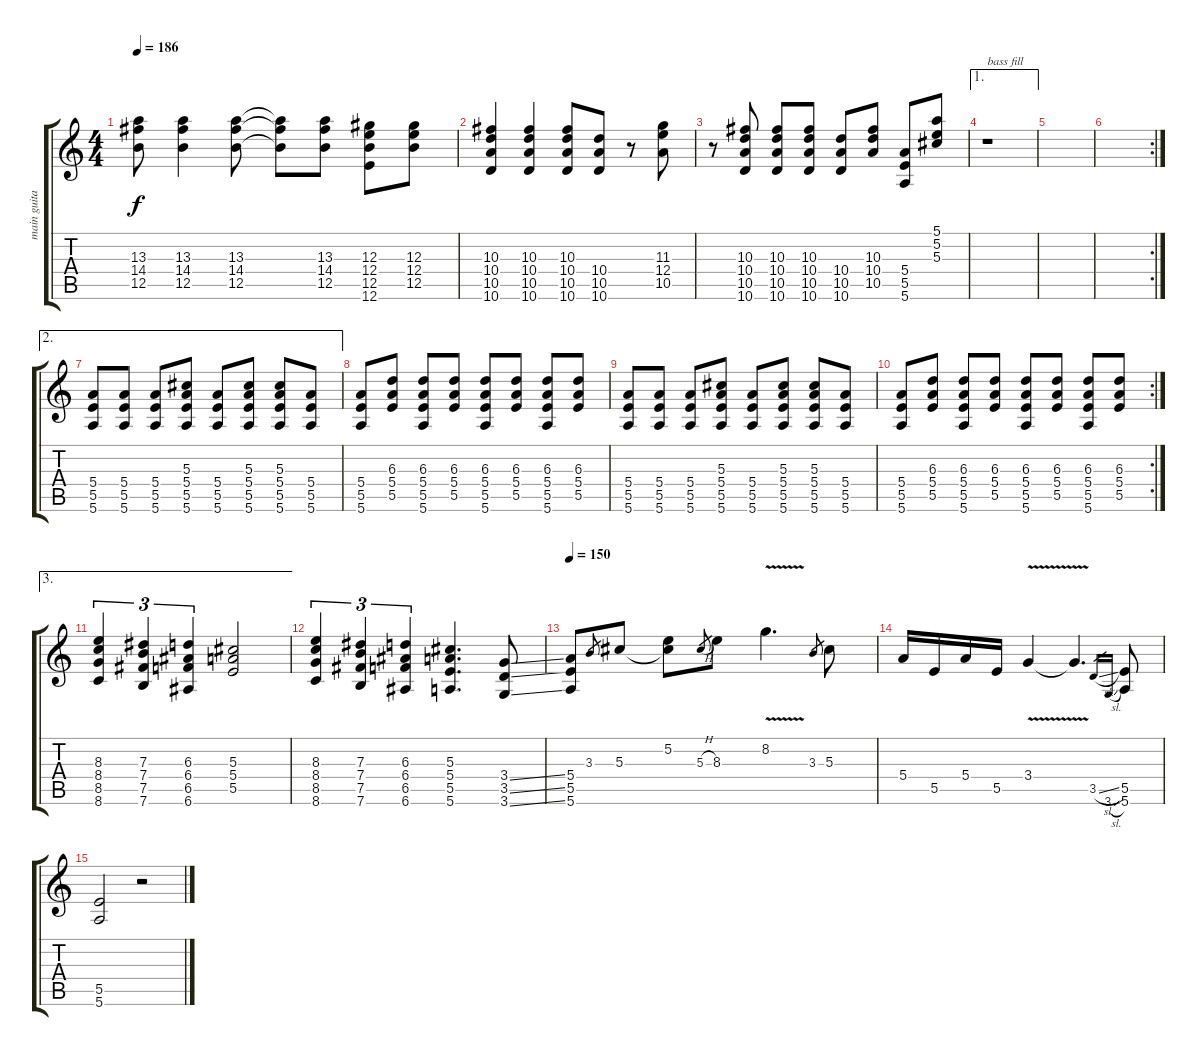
\track ("main guitar" "main guita") {instrument acousticguitarnylon}
\staff {score tabs}
\tuning (E4 B3 Ab3 E3 B2 E2) {hide}
\ts (4 4)
\tempo 186
\clef g2
\ks c
(13.3{t} 14.4{t} 12.5{t}).8{dy f} (13.3 14.4 12.5).4 (13.3 14.4 12.5).8 (13.3{t} 14.4{t} 12.5{t}).8 (13.3 14.4 12.5).8 (12.3 12.4 12.5 12.6).8 (12.3 12.4 12.5).8 |
(10.3 10.4 10.5 10.6).4 (10.3 10.4 10.5 10.6).4 (10.3 10.4 10.5 10.6).8 (10.4 10.5 10.6).8 r.8 (11.3 12.4 10.5).8 |
r.8 (10.3 10.4 10.5 10.6).8 (10.3 10.4 10.5 10.6).8 (10.3 10.4 10.5 10.6).8 (10.4 10.5 10.6).8 (10.3 10.4 10.5).8 (5.4 5.5 5.6).8 (5.1 5.2 5.3).8 |
\ae 1
r.1{txt "bass fill"} |
|
\rc 2
|
\ae 2
(5.4 5.5 5.6).8 (5.4 5.5 5.6).8 (5.4 5.5 5.6).8 (5.3 5.4 5.5 5.6).8 (5.4 5.5 5.6).8 (5.3 5.4 5.5 5.6).8 (5.3 5.4 5.5 5.6).8 (5.4 5.5 5.6).8 |
(5.4 5.5 5.6).8 (6.3 5.4 5.5).8 (6.3 5.4 5.5 5.6).8 (6.3 5.4 5.5).8 (6.3 5.4 5.5 5.6).8 (6.3 5.4 5.5).8 (6.3 5.4 5.5 5.6).8 (6.3 5.4 5.5).8 |
(5.4 5.5 5.6).8 (5.4 5.5 5.6).8 (5.4 5.5 5.6).8 (5.3 5.4 5.5 5.6).8 (5.4 5.5 5.6).8 (5.3 5.4 5.5 5.6).8 (5.3 5.4 5.5 5.6).8 (5.4 5.5 5.6).8 |
\rc 2
(5.4 5.5 5.6).8 (6.3 5.4 5.5).8 (6.3 5.4 5.5 5.6).8 (6.3 5.4 5.5).8 (6.3 5.4 5.5 5.6).8 (6.3 5.4 5.5).8 (6.3 5.4 5.5 5.6).8 (6.3 5.4 5.5).8 |
\ae 3
(8.3 8.4 8.5 8.6).4{tu (3 2)} (7.3 7.4 7.5 7.6).4{tu (3 2)} (6.3 6.4 6.5 6.6).4{tu (3 2)} (5.3 5.4 5.5).2 |
(8.3 8.4 8.5 8.6).4{tu (3 2)} (7.3 7.4 7.5 7.6).4{tu (3 2)} (6.3 6.4 6.5 6.6).4{tu (3 2)} (5.3 5.4 5.5 5.6).4{d} (3.4{ss} 3.5{ss} 3.6{ss}).8 |
\tempo 150
(5.4 5.5 5.6).8 3.3.8{gr} 5.3.8 (5.2 5.3{t}).8 5.3{h}.8{gr} 8.3.8 8.2{v}.4{d} 3.3.8{gr} 5.3.8 |
5.4.16 5.5.16 5.4.16 5.5.16 3.4{v}.4 3.4{t}.4{d} 3.5{sl}.16{gr} 3.6{sl}.16{gr} (5.5 5.6).8 |
(5.5 5.6).2 r.2
